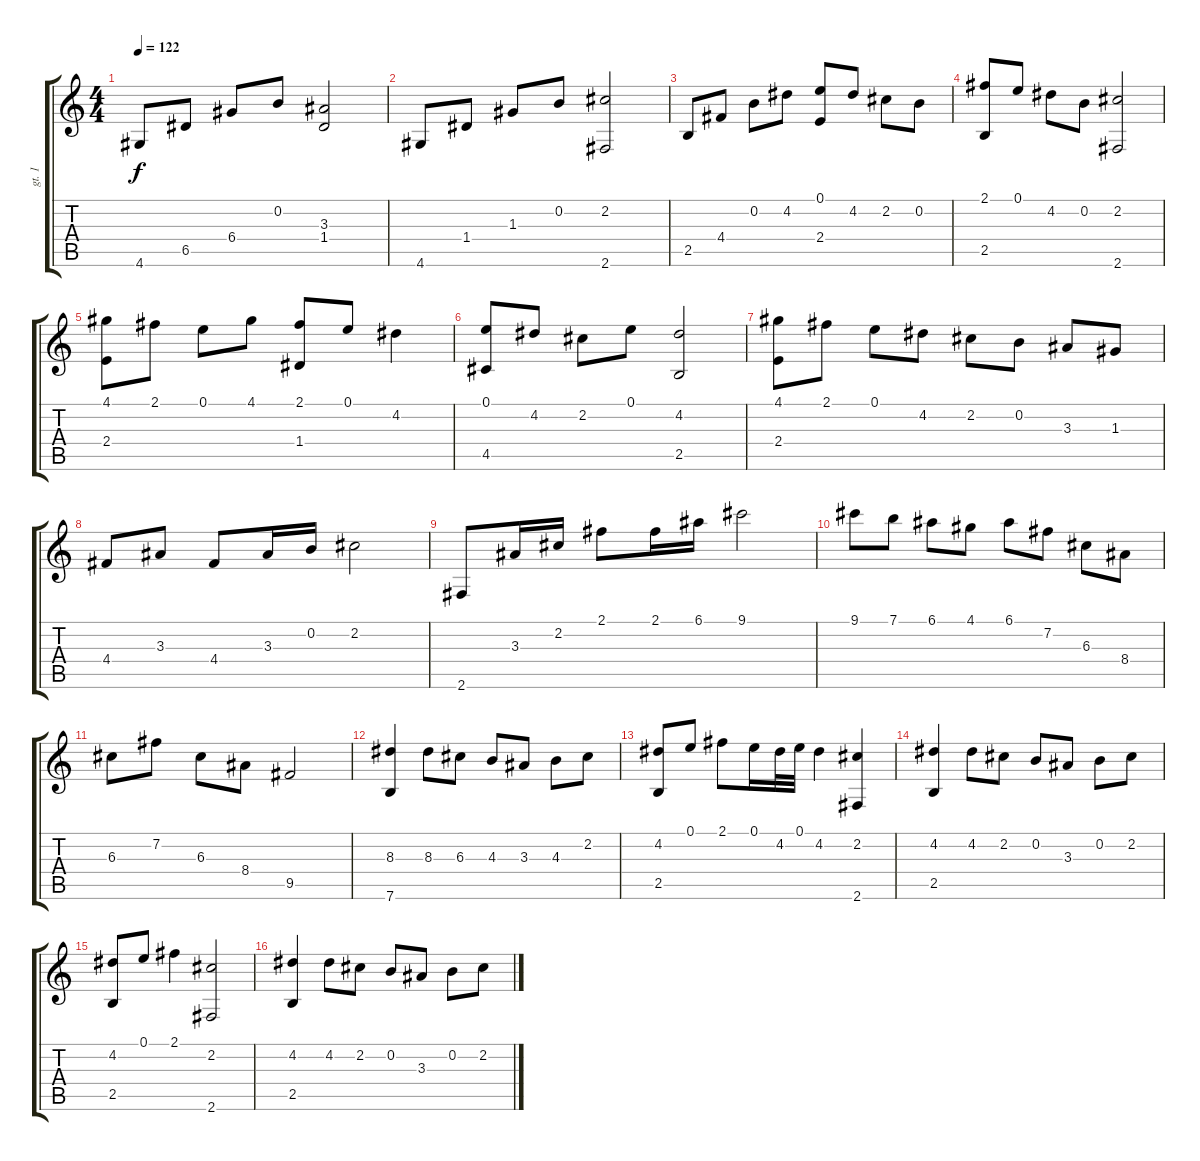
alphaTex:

\track ("gt. 1" "gt. 1") {instrument acousticguitarsteel}
\staff {score tabs}
\tuning (E4 B3 G3 D3 A2 E2) {hide}
\ts (4 4)
\tempo 122
\clef g2
\ks c
4.6.8{dy f} 6.5.8 6.4.8 0.2.8 (3.3 1.4).2 |
4.6.8 1.4.8 1.3.8 0.2.8 (2.2 2.6).2 |
2.5.8 4.4.8 0.2.8 4.2.8 (0.1 2.4).8 4.2.8 2.2.8 0.2.8 |
(2.1 2.5).8 0.1.8 4.2.8 0.2.8 (2.2 2.6).2 |
(4.1 2.4).8 2.1.8 0.1.8 4.1.8 (2.1 1.4).8 0.1.8 4.2.4 |
(0.1 4.5).8 4.2.8 2.2.8 0.1.8 (4.2 2.5).2 |
(4.1 2.4).8 2.1.8 0.1.8 4.2.8 2.2.8 0.2.8 3.3.8 1.3.8 |
4.4.8 3.3.8 4.4.8 3.3.16 0.2.16 2.2.2 |
2.6.8 3.3.16 2.2.16 2.1.8 2.1.16 6.1.16 9.1.2 |
9.1.8 7.1.8 6.1.8 4.1.8 6.1.8 7.2.8 6.3.8 8.4.8 |
6.3.8 7.2.8 6.3.8 8.4.8 9.5.2 |
(8.3 7.6).4 8.3.8 6.3.8 4.3.8 3.3.8 4.3.8 2.2.8 |
(4.2 2.5).8 0.1.8 2.1.8 0.1.16 4.2.32 0.1.32 4.2.4 (2.2 2.6).4 |
(4.2 2.5).4 4.2.8 2.2.8 0.2.8 3.3.8 0.2.8 2.2.8 |
(4.2 2.5).8 0.1.8 2.1.4 (2.2 2.6).2 |
(4.2 2.5).4 4.2.8 2.2.8 0.2.8 3.3.8 0.2.8 2.2.8
